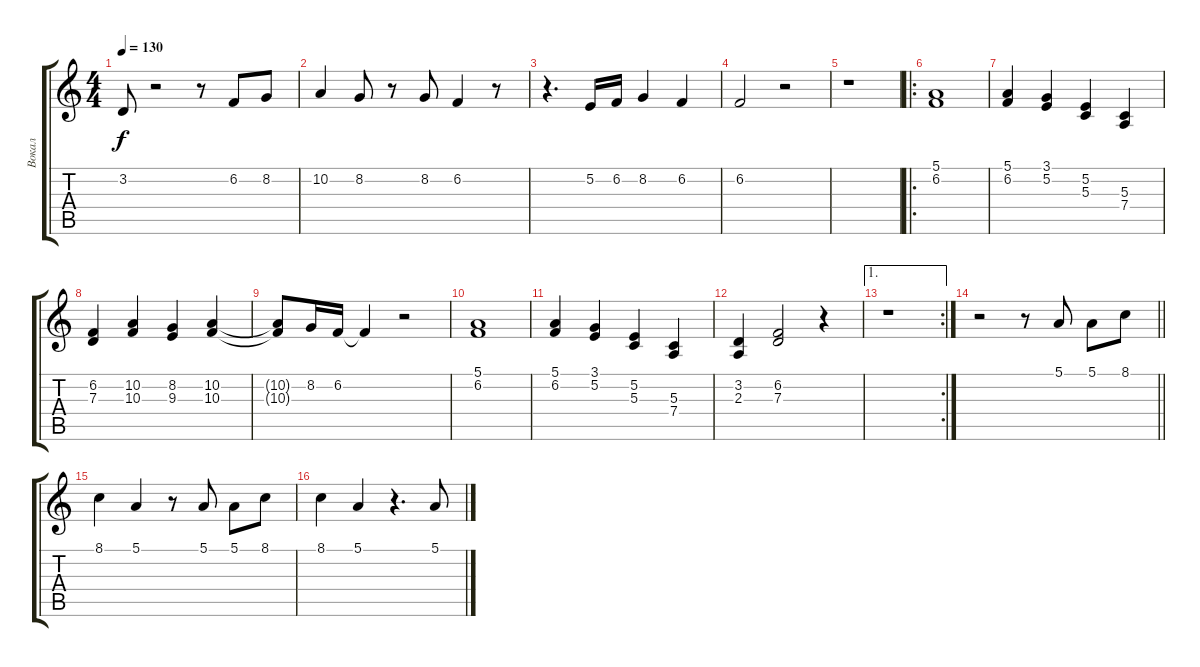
\track ("Вокал" "Вокал") {instrument oboe}
\staff {score tabs}
\tuning (E4 B3 G3 D3 A2 E2) {hide}
\ts (4 4)
\tempo 130
\clef g2
\ks c
3.2{t}.8{dy f} r.2 r.8 6.2.8 8.2.8 |
10.2.4 8.2.8 r.8 8.2.8 6.2.4 r.8 |
r.4{d} 5.2.16 6.2.16 8.2.4 6.2.4 |
6.2.2 r.2 |
r.1 |
\ro
(5.1 6.2).1 |
(5.1 6.2).4 (3.1 5.2).4 (5.2 5.3).4 (5.3 7.4).4 |
(6.2 7.3).4 (10.2 10.3).4 (8.2 9.3).4 (10.2 10.3).4 |
(10.2{t} 10.3{t}).8 8.2.16 6.2.16 6.2{t}.4 r.2 |
(5.1 6.2).1 |
(5.1 6.2).4 (3.1 5.2).4 (5.2 5.3).4 (5.3 7.4).4 |
(3.2 2.3).4 (6.2 7.3).2 r.4 |
\ae 1
\rc 2
r.1 |
\barLineRight lightlight
r.2 r.8 5.1.8 5.1.8 8.1.8 |
8.1.4 5.1.4 r.8 5.1.8 5.1.8 8.1.8 |
8.1.4 5.1.4 r.4{d} 5.1.8
